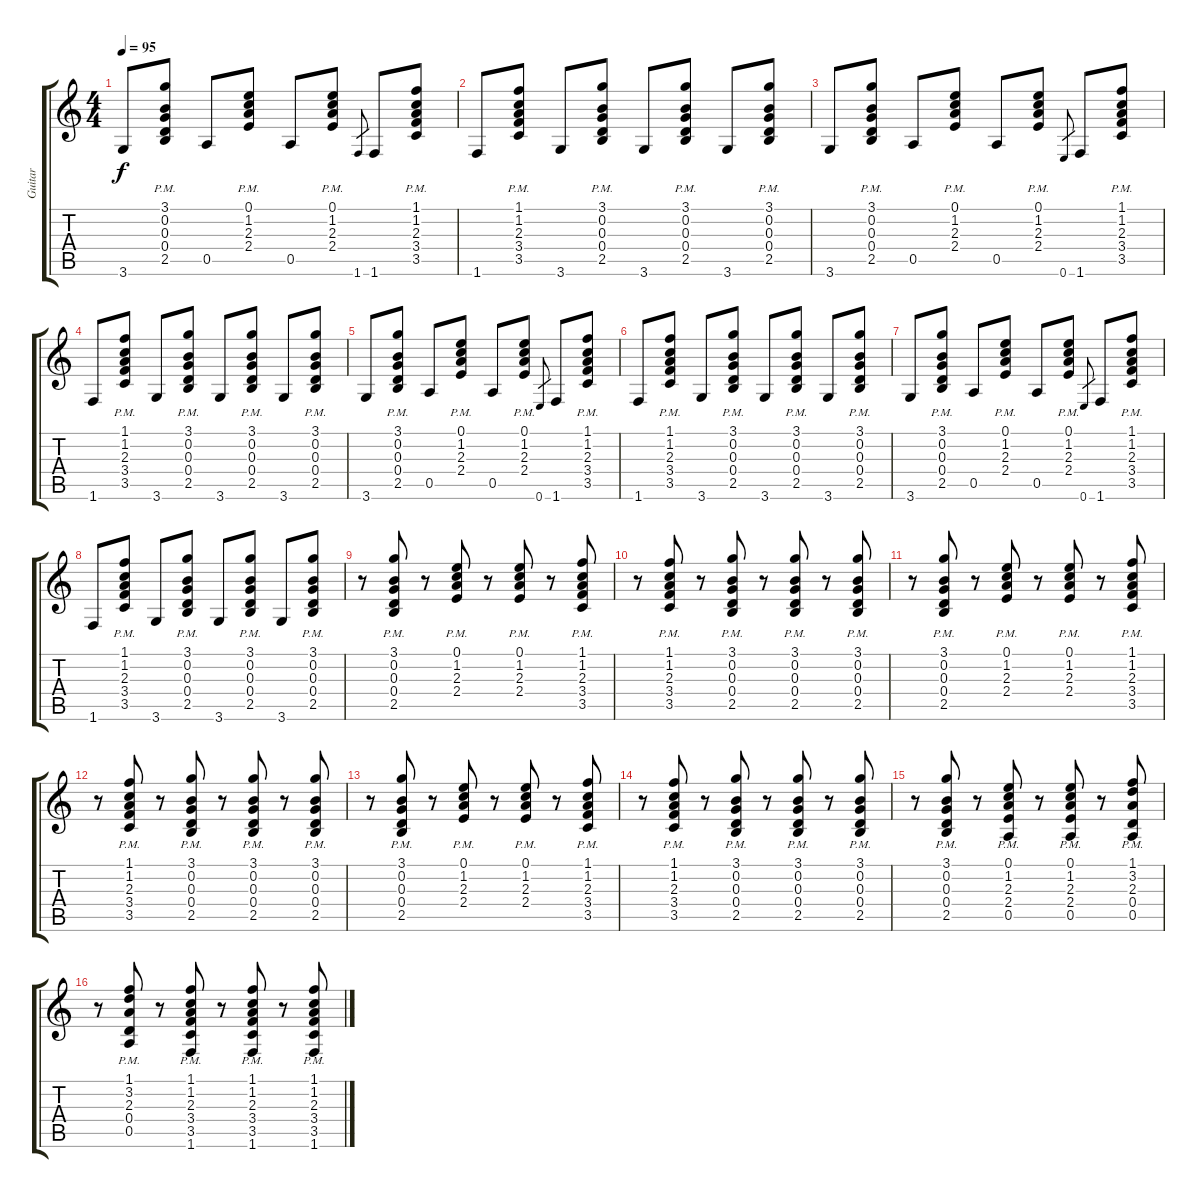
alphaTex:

\track ("Guitar" "Guitar") {instrument acousticguitarsteel}
\staff {score tabs}
\tuning (E4 B3 G3 D3 A2 E2) {hide}
\ts (4 4)
\tempo 95
\clef g2
\ks c
3.6.8{dy f} (3.1{pm} 0.2{pm} 0.3{pm} 0.4{pm} 2.5{pm}).8 0.5.8 (0.1{pm} 1.2{pm} 2.3{pm} 2.4{pm}).8 0.5.8 (0.1{pm} 1.2{pm} 2.3{pm} 2.4{pm}).8 1.6.8{gr} 1.6.8 (1.1{pm} 1.2{pm} 2.3{pm} 3.4{pm} 3.5{pm}).8 |
1.6.8 (1.1{pm} 1.2{pm} 2.3{pm} 3.4{pm} 3.5{pm}).8 3.6.8 (3.1{pm} 0.2{pm} 0.3{pm} 0.4{pm} 2.5{pm}).8 3.6.8 (3.1{pm} 0.2{pm} 0.3{pm} 0.4{pm} 2.5{pm}).8 3.6.8 (3.1{pm} 0.2{pm} 0.3{pm} 0.4{pm} 2.5{pm}).8 |
3.6.8 (3.1{pm} 0.2{pm} 0.3{pm} 0.4{pm} 2.5{pm}).8 0.5.8 (0.1{pm} 1.2{pm} 2.3{pm} 2.4{pm}).8 0.5.8 (0.1{pm} 1.2{pm} 2.3{pm} 2.4{pm}).8 0.6.8{gr} 1.6.8 (1.1{pm} 1.2{pm} 2.3{pm} 3.4{pm} 3.5{pm}).8 |
1.6.8 (1.1{pm} 1.2{pm} 2.3{pm} 3.4{pm} 3.5{pm}).8 3.6.8 (3.1{pm} 0.2{pm} 0.3{pm} 0.4{pm} 2.5{pm}).8 3.6.8 (3.1{pm} 0.2{pm} 0.3{pm} 0.4{pm} 2.5{pm}).8 3.6.8 (3.1{pm} 0.2{pm} 0.3{pm} 0.4{pm} 2.5{pm}).8 |
3.6.8 (3.1{pm} 0.2{pm} 0.3{pm} 0.4{pm} 2.5{pm}).8 0.5.8 (0.1{pm} 1.2{pm} 2.3{pm} 2.4{pm}).8 0.5.8 (0.1{pm} 1.2{pm} 2.3{pm} 2.4{pm}).8 0.6.8{gr} 1.6.8 (1.1{pm} 1.2{pm} 2.3{pm} 3.4{pm} 3.5{pm}).8 |
1.6.8 (1.1{pm} 1.2{pm} 2.3{pm} 3.4{pm} 3.5{pm}).8 3.6.8 (3.1{pm} 0.2{pm} 0.3{pm} 0.4{pm} 2.5{pm}).8 3.6.8 (3.1{pm} 0.2{pm} 0.3{pm} 0.4{pm} 2.5{pm}).8 3.6.8 (3.1{pm} 0.2{pm} 0.3{pm} 0.4{pm} 2.5{pm}).8 |
3.6.8 (3.1{pm} 0.2{pm} 0.3{pm} 0.4{pm} 2.5{pm}).8 0.5.8 (0.1{pm} 1.2{pm} 2.3{pm} 2.4{pm}).8 0.5.8 (0.1{pm} 1.2{pm} 2.3{pm} 2.4{pm}).8 0.6.8{gr} 1.6.8 (1.1{pm} 1.2{pm} 2.3{pm} 3.4{pm} 3.5{pm}).8 |
1.6.8 (1.1{pm} 1.2{pm} 2.3{pm} 3.4{pm} 3.5{pm}).8 3.6.8 (3.1{pm} 0.2{pm} 0.3{pm} 0.4{pm} 2.5{pm}).8 3.6.8 (3.1{pm} 0.2{pm} 0.3{pm} 0.4{pm} 2.5{pm}).8 3.6.8 (3.1{pm} 0.2{pm} 0.3{pm} 0.4{pm} 2.5{pm}).8 |
r.8 (3.1{pm} 0.2{pm} 0.3{pm} 0.4{pm} 2.5{pm}).8 r.8 (0.1{pm} 1.2{pm} 2.3{pm} 2.4{pm}).8 r.8 (0.1{pm} 1.2{pm} 2.3{pm} 2.4{pm}).8 r.8 (1.1{pm} 1.2{pm} 2.3{pm} 3.4{pm} 3.5{pm}).8 |
r.8 (1.1{pm} 1.2{pm} 2.3{pm} 3.4{pm} 3.5{pm}).8 r.8 (3.1{pm} 0.2{pm} 0.3{pm} 0.4{pm} 2.5{pm}).8 r.8 (3.1{pm} 0.2{pm} 0.3{pm} 0.4{pm} 2.5{pm}).8 r.8 (3.1{pm} 0.2{pm} 0.3{pm} 0.4{pm} 2.5{pm}).8 |
r.8 (3.1{pm} 0.2{pm} 0.3{pm} 0.4{pm} 2.5{pm}).8 r.8 (0.1{pm} 1.2{pm} 2.3{pm} 2.4{pm}).8 r.8 (0.1{pm} 1.2{pm} 2.3{pm} 2.4{pm}).8 r.8 (1.1{pm} 1.2{pm} 2.3{pm} 3.4{pm} 3.5{pm}).8 |
r.8 (1.1{pm} 1.2{pm} 2.3{pm} 3.4{pm} 3.5{pm}).8 r.8 (3.1{pm} 0.2{pm} 0.3{pm} 0.4{pm} 2.5{pm}).8 r.8 (3.1{pm} 0.2{pm} 0.3{pm} 0.4{pm} 2.5{pm}).8 r.8 (3.1{pm} 0.2{pm} 0.3{pm} 0.4{pm} 2.5{pm}).8 |
r.8 (3.1{pm} 0.2{pm} 0.3{pm} 0.4{pm} 2.5{pm}).8 r.8 (0.1{pm} 1.2{pm} 2.3{pm} 2.4{pm}).8 r.8 (0.1{pm} 1.2{pm} 2.3{pm} 2.4{pm}).8 r.8 (1.1{pm} 1.2{pm} 2.3{pm} 3.4{pm} 3.5{pm}).8 |
r.8 (1.1{pm} 1.2{pm} 2.3{pm} 3.4{pm} 3.5{pm}).8 r.8 (3.1{pm} 0.2{pm} 0.3{pm} 0.4{pm} 2.5{pm}).8 r.8 (3.1{pm} 0.2{pm} 0.3{pm} 0.4{pm} 2.5{pm}).8 r.8 (3.1{pm} 0.2{pm} 0.3{pm} 0.4{pm} 2.5{pm}).8 |
r.8 (3.1{pm} 0.2{pm} 0.3{pm} 0.4{pm} 2.5{pm}).8 r.8 (0.1{pm} 1.2{pm} 2.3{pm} 2.4{pm} 0.5{pm}).8 r.8 (0.1{pm} 1.2{pm} 2.3{pm} 2.4{pm} 0.5{pm}).8 r.8 (1.1{pm} 3.2{pm} 2.3{pm} 0.4{pm} 0.5{pm}).8 |
r.8 (1.1{pm} 3.2{pm} 2.3{pm} 0.4{pm} 0.5{pm}).8 r.8 (1.1{pm} 1.2{pm} 2.3{pm} 3.4{pm} 3.5{pm} 1.6{pm}).8 r.8 (1.1{pm} 1.2{pm} 2.3{pm} 3.4{pm} 3.5{pm} 1.6{pm}).8 r.8 (1.1{pm} 1.2{pm} 2.3{pm} 3.4{pm} 3.5{pm} 1.6{pm}).8
